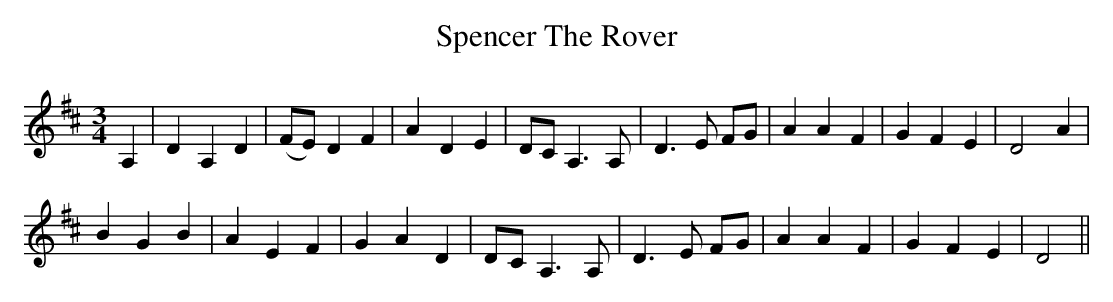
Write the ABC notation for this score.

X:1
T:Spencer The Rover
M:3/4
L:1/4
K:D
A, | D A, D | (F/E/) D F | A D E | D/C/ A,> A, | D> E F/G/ | A A F | G F E | D2 A |
B G B | A E F | G A D | D/C/ A,> A, | D> E F/G/ | A A F | G F E | D2 ||
